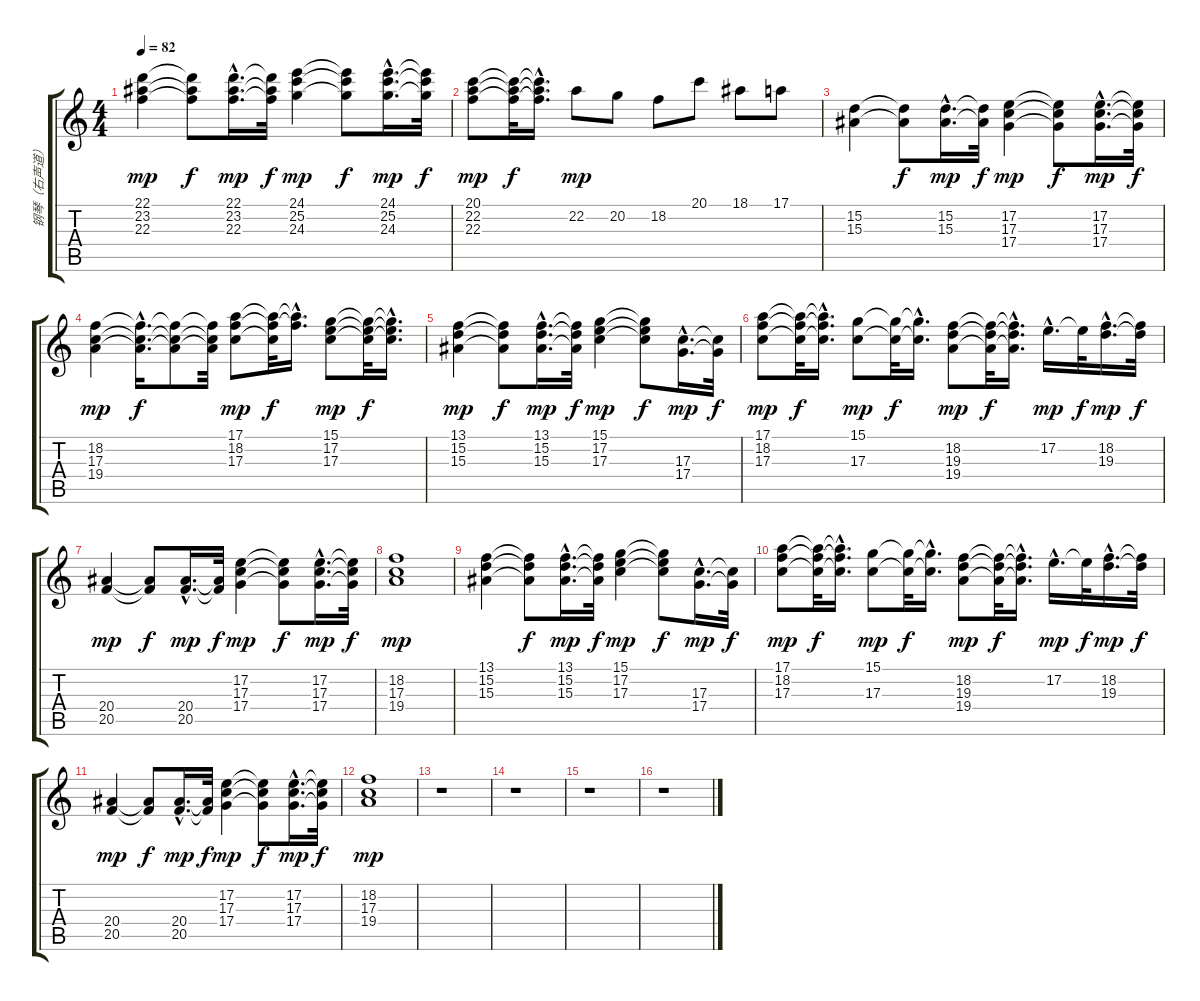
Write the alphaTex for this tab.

\track ("钢琴（右声道）" "钢琴（右声道）") {instrument acousticgrandpiano}
\staff {score tabs}
\tuning (E4 B3 G3 D3 A2 E2) {hide}
\ts (4 4)
\tempo 82
\clef g2
\ks c
(22.1 23.2 22.3).4{dy mp} (22.1{t} 23.2{t} 22.3{t}).8{dy f} (22.1{hac} 23.2{hac} 22.3{hac}).16{d dy mp} (22.1{t} 23.2{t} 22.3{t}).32{dy f} (24.1 25.2 24.3).4{dy mp} (24.1{t} 25.2{t} 24.3{t}).8{dy f} (24.1{hac} 25.2{hac} 24.3{hac}).16{d dy mp} (24.1{t} 25.2{t} 24.3{t}).32{dy f} |
(20.1 22.2 22.3).8{dy mp} (20.1{t} 22.2{t} 22.3{t}).32{dy f} (20.1{hac t} 22.2{hac t} 22.3{hac t}).16{d} 22.2.8{dy mp} 20.2.8 18.2.8 20.1.8 18.1.8 17.1.8 |
(15.2 15.3).4 (15.2{t} 15.3{t}).8{dy f} (15.2{hac} 15.3{hac}).16{d dy mp} (15.2{t} 15.3{t}).32{dy f} (17.2 17.3 17.4).4{dy mp} (17.2{t} 17.3{t} 17.4{t}).8{dy f} (17.2{hac} 17.3{hac} 17.4{hac}).16{d dy mp} (17.2{t} 17.3{t} 17.4{t}).32{dy f} |
(18.2 17.3 19.4).4{dy mp} (18.2{hac t} 17.3{hac t} 19.4{hac t}).16{d dy f} (18.2{t} 17.3{t} 19.4{t}).8 (18.2{t} 17.3{t} 19.4{t}).32 (17.1 18.2 17.3).8{dy mp} (17.1{t} 18.2{t} 17.3{t}).32{dy f} (17.1{hac t} 18.2{hac t}).16{d} (15.1 17.2 17.3).8{dy mp} (15.1{t} 17.2{t} 17.3{t}).32{dy f} (15.1{hac t} 17.2{hac t} 17.3{hac t}).16{d} |
(13.1 15.2 15.3).4{dy mp} (13.1{t} 15.2{t} 15.3{t}).8{dy f} (13.1{hac} 15.2{hac} 15.3{hac}).16{d dy mp} (13.1{t} 15.2{t} 15.3{t}).32{dy f} (15.1 17.2 17.3).4{dy mp} (15.1{t} 17.2{t} 17.3{t}).8{dy f} (17.3{hac} 17.4{hac}).16{d dy mp} (17.3{t} 17.4{t}).32{dy f} |
(17.1 18.2 17.3).8{dy mp} (17.1{t} 18.2{t} 17.3{t}).32{dy f} (17.1{hac t} 18.2{hac t} 17.3{hac t}).16{d} (15.1 17.3).8{dy mp} (15.1{t} 17.3{t}).32{dy f} (15.1{hac t} 17.3{hac t}).16{d} (18.2 19.3 19.4).8{dy mp} (18.2{t} 19.3{t} 19.4{t}).32{dy f} (18.2{hac t} 19.3{hac t} 19.4{hac t}).16{d} 17.2{hac}.16{d dy mp} 17.2{t}.32{dy f} (18.2{hac} 19.3{hac}).16{d dy mp} (18.2{t} 19.3{t}).32{dy f} |
(20.4 20.5).4{dy mp} (20.4{t} 20.5{t}).8{dy f} (20.4{hac} 20.5{hac}).16{d dy mp} (20.4{t} 20.5{t}).32{dy f} (17.2 17.3 17.4).4{dy mp} (17.2{t} 17.3{t} 17.4{t}).8{dy f} (17.2{hac} 17.3{hac} 17.4{hac}).16{d dy mp} (17.2{t} 17.3{t} 17.4{t}).32{dy f} |
(18.2 17.3 19.4).1{dy mp} |
(13.1 15.2 15.3).4 (13.1{t} 15.2{t} 15.3{t}).8{dy f} (13.1{hac} 15.2{hac} 15.3{hac}).16{d dy mp} (13.1{t} 15.2{t} 15.3{t}).32{dy f} (15.1 17.2 17.3).4{dy mp} (15.1{t} 17.2{t} 17.3{t}).8{dy f} (17.3{hac} 17.4{hac}).16{d dy mp} (17.3{t} 17.4{t}).32{dy f} |
(17.1 18.2 17.3).8{dy mp} (17.1{t} 18.2{t} 17.3{t}).32{dy f} (17.1{hac t} 18.2{hac t} 17.3{hac t}).16{d} (15.1 17.3).8{dy mp} (15.1{t} 17.3{t}).32{dy f} (15.1{hac t} 17.3{hac t}).16{d} (18.2 19.3 19.4).8{dy mp} (18.2{t} 19.3{t} 19.4{t}).32{dy f} (18.2{hac t} 19.3{hac t} 19.4{hac t}).16{d} 17.2{hac}.16{d dy mp} 17.2{t}.32{dy f} (18.2{hac} 19.3{hac}).16{d dy mp} (18.2{t} 19.3{t}).32{dy f} |
(20.4 20.5).4{dy mp} (20.4{t} 20.5{t}).8{dy f} (20.4{hac} 20.5{hac}).16{d dy mp} (20.4{t} 20.5{t}).32{dy f} (17.2 17.3 17.4).4{dy mp} (17.2{t} 17.3{t} 17.4{t}).8{dy f} (17.2{hac} 17.3{hac} 17.4{hac}).16{d dy mp} (17.2{t} 17.3{t} 17.4{t}).32{dy f} |
(18.2 17.3 19.4).1{dy mp} |
r.1 |
r.1 |
r.1 |
r.1
